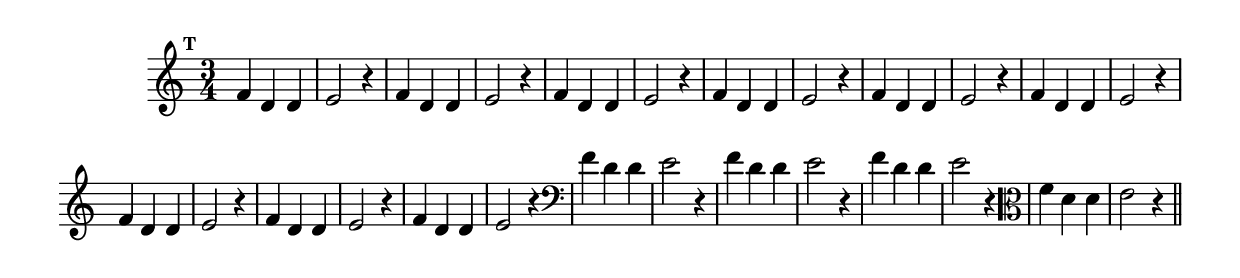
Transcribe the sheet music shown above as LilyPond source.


\version "2.16.0"

%\header { texidoc="Perguntas e Respostas"}

\relative c' {

  \override Staff.TimeSignature #'style = #'()
  \time 3/4 
  \override Score.BarNumber #'transparent = ##t
                                %\override Score.RehearsalMark #'font-family = #'roman
  \override Score.RehearsalMark #'font-size = #-2
  \override Score.BarNumber #'transparent = ##t
  \set Score.markFormatter = #format-mark-numbers

  \mark 19 

                                % CLARINETE

  \tag #'cl {
    f4 d d | e2 r4 
  }

                                % FLAUTA

  \tag #'fl {
    f4 d d | e2 r4 
  }

                                % OBOÉ

  \tag #'ob {
    f4 d d | e2 r4 
  }

                                % SAX ALTO

  \tag #'saxa {
    f4 d d | e2 r4 
  }

                                % SAX TENOR

  \tag #'saxt {
    f4 d d | e2 r4 
  }

                                % SAX GENES

  \tag #'saxg {
    f4 d d | e2 r4 
  }

                                % TROMPETE

  \tag #'tpt {
    f4 d d | e2 r4 
  }

                                % TROMPA

  \tag #'tpa {
    f4 d d | e2 r4 
  }

                                % TROMPA OP

  \tag #'tpaop {
    f4 d d | e2 r4 
  }

                                % TROMBONE

  \tag #'tbn {
    \clef bass
    f4 d d | e2 r4 
  }

                                % TUBA MIB

  \tag #'tbamib {
    \clef bass
    f4 d d | e2 r4 
  }

                                % TUBA SIB

  \tag #'tbasib {
    \clef bass
    f4 d d | e2 r4 
  }

                                % VIOLA

  \tag #'vla {
    \clef alto
    f4 d d | e2 r4 
  }

                                % FINAL

  \bar "||"

}
